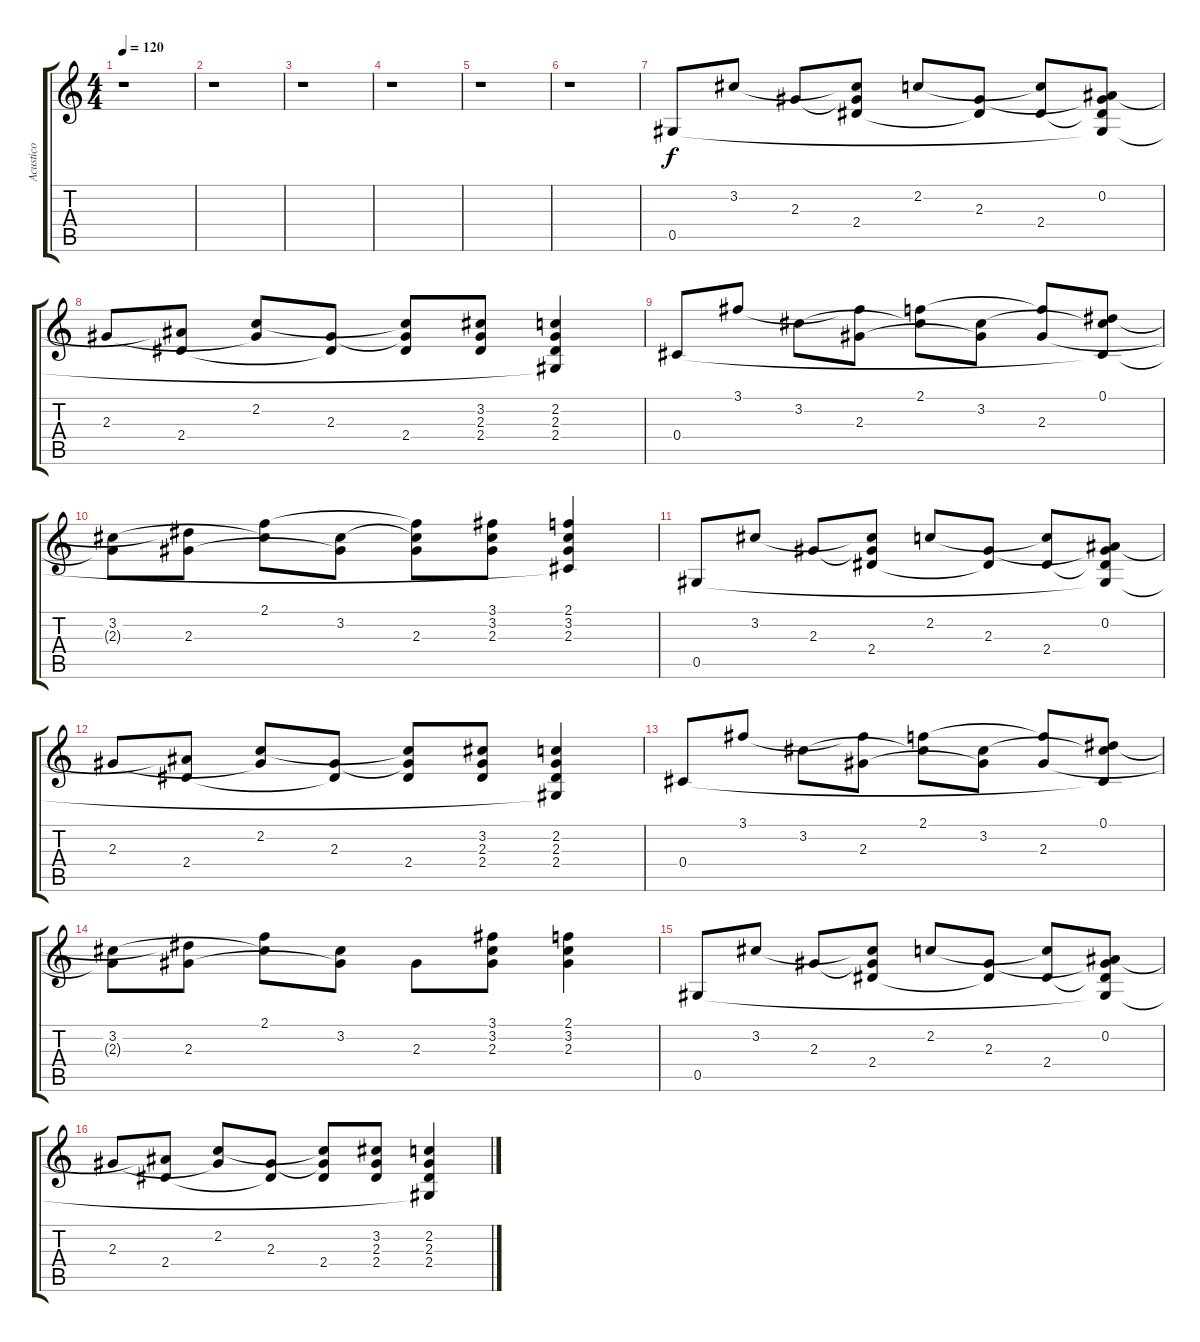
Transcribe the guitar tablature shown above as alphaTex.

\track ("Acustico" "Acustico") {instrument acousticguitarnylon}
\staff {score tabs}
\tuning (Eb4 Bb3 Gb3 Db3 Ab2 Eb2) {hide}
\ts (4 4)
\tempo 120
\clef g2
\ks c
r.1{dy f} |
r.1 |
r.1 |
r.1 |
r.1 |
r.1 |
0.5.8 3.2.8 2.3.8 (3.2{t} 2.3{t} 2.4).8 2.2.8 (2.3 2.4{t}).8 (2.2{t} 2.4).8 (0.2 2.3{t} 2.4{t} 0.5{t}).8 |
2.3.8 (0.2{t} 2.4).8 (2.2 2.3{t}).8 (2.3 2.4{t}).8 (2.2{t} 2.3{t} 2.4).8 (3.2 2.3 2.4).8 (2.2 2.3 2.4 0.5{t}).4 |
0.4.8 3.1.8 3.2.8 (3.1{t} 2.3).8 (2.1 3.2{t}).8 (3.2 2.3{t}).8 (2.1{t} 2.3).8 (0.1 3.2{t} 0.4{t}).8 |
(3.2 2.3{t}).8 (0.1{t} 2.3).8 (2.1 3.2{t}).8 (3.2 2.3{t}).8 (2.1{t} 3.2{t} 2.3).8 (3.1 3.2 2.3).8 (2.1 3.2 2.3 0.4{t}).4 |
0.5.8 3.2.8 2.3.8 (3.2{t} 2.3{t} 2.4).8 2.2.8 (2.3 2.4{t}).8 (2.2{t} 2.4).8 (0.2 2.3{t} 2.4{t} 0.5{t}).8 |
2.3.8 (0.2{t} 2.4).8 (2.2 2.3{t}).8 (2.3 2.4{t}).8 (2.2{t} 2.3{t} 2.4).8 (3.2 2.3 2.4).8 (2.2 2.3 2.4 0.5{t}).4 |
0.4.8 3.1.8 3.2.8 (3.1{t} 2.3).8 (2.1 3.2{t}).8 (3.2 2.3{t}).8 (2.1{t} 2.3).8 (0.1 3.2{t} 0.4{t}).8 |
(3.2 2.3{t}).8 (0.1{t} 2.3).8 (2.1 3.2{t}).8 (3.2 2.3{t}).8 2.3.8 (3.1 3.2 2.3).8 (2.1 3.2 2.3).4 |
0.5.8 3.2.8 2.3.8 (3.2{t} 2.3{t} 2.4).8 2.2.8 (2.3 2.4{t}).8 (2.2{t} 2.4).8 (0.2 2.3{t} 2.4{t} 0.5{t}).8 |
2.3.8 (0.2{t} 2.4).8 (2.2 2.3{t}).8 (2.3 2.4{t}).8 (2.2{t} 2.3{t} 2.4).8 (3.2 2.3 2.4).8 (2.2 2.3 2.4 0.5{t}).4
